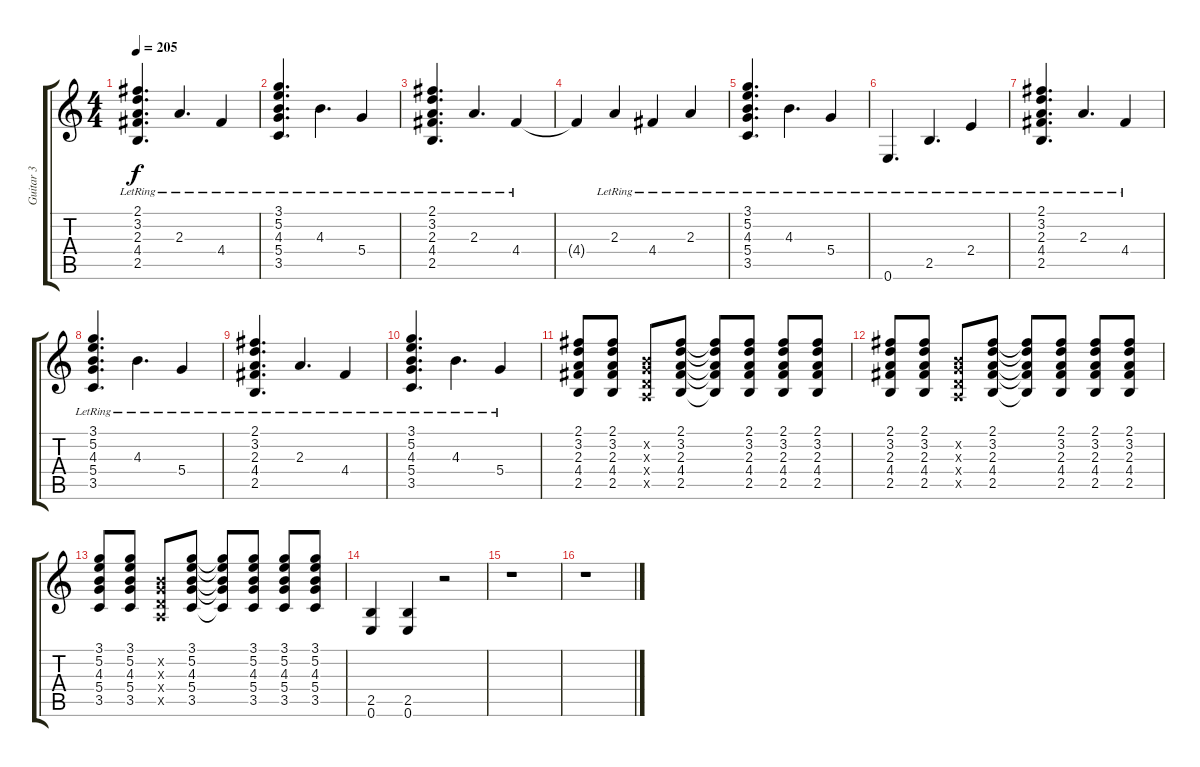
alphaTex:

\track ("Guitar 3" "Guitar 3") {instrument distortionguitar}
\staff {score tabs}
\tuning (E4 B3 G3 D3 A2 E2) {hide}
\ts (4 4)
\tempo 205
\clef g2
\ks c
(2.1{lr} 3.2{lr} 2.3{lr} 4.4{lr} 2.5{lr}).4{d dy f} 2.3{lr}.4{d} 4.4{lr}.4 |
(3.1{lr} 5.2{lr} 4.3{lr} 5.4{lr} 3.5{lr}).4{d} 4.3{lr}.4{d} 5.4{lr}.4 |
(2.1{lr} 3.2{lr} 2.3{lr} 4.4{lr} 2.5{lr}).4{d} 2.3{lr}.4{d} 4.4{lr}.4 |
4.4{t}.4 2.3{lr}.4 4.4{lr}.4 2.3{lr}.4 |
(3.1{lr} 5.2{lr} 4.3{lr} 5.4{lr} 3.5{lr}).4{d} 4.3{lr}.4{d} 5.4{lr}.4 |
0.6{lr}.4{d} 2.5{lr}.4{d} 2.4{lr}.4 |
(2.1{lr} 3.2{lr} 2.3{lr} 4.4{lr} 2.5{lr}).4{d} 2.3{lr}.4{d} 4.4{lr}.4 |
(3.1{lr} 5.2{lr} 4.3{lr} 5.4{lr} 3.5{lr}).4{d} 4.3{lr}.4{d} 5.4{lr}.4 |
(2.1{lr} 3.2{lr} 2.3{lr} 4.4{lr} 2.5{lr}).4{d} 2.3{lr}.4{d} 4.4{lr}.4 |
(3.1{lr} 5.2{lr} 4.3{lr} 5.4{lr} 3.5{lr}).4{d} 4.3{lr}.4{d} 5.4{lr}.4 |
(2.1 3.2 2.3 4.4 2.5).8 (2.1 3.2 2.3 4.4 2.5).8 (0.2{x} 0.3{x} 0.4{x} 0.5{x}).8 (2.1 3.2 2.3 4.4 2.5).8 (2.1{t} 3.2{t} 2.3{t} 4.4{t} 2.5{t}).8 (2.1 3.2 2.3 4.4 2.5).8 (2.1 3.2 2.3 4.4 2.5).8 (2.1 3.2 2.3 4.4 2.5).8 |
(2.1 3.2 2.3 4.4 2.5).8 (2.1 3.2 2.3 4.4 2.5).8 (0.2{x} 0.3{x} 0.4{x} 0.5{x}).8 (2.1 3.2 2.3 4.4 2.5).8 (2.1{t} 3.2{t} 2.3{t} 4.4{t} 2.5{t}).8 (2.1 3.2 2.3 4.4 2.5).8 (2.1 3.2 2.3 4.4 2.5).8 (2.1 3.2 2.3 4.4 2.5).8 |
(3.1 5.2 4.3 5.4 3.5).8 (3.1 5.2 4.3 5.4 3.5).8 (0.2{x} 0.3{x} 0.4{x} 0.5{x}).8 (3.1 5.2 4.3 5.4 3.5).8 (3.1{t} 5.2{t} 4.3{t} 5.4{t} 3.5{t}).8 (3.1 5.2 4.3 5.4 3.5).8 (3.1 5.2 4.3 5.4 3.5).8 (3.1 5.2 4.3 5.4 3.5).8 |
(2.5 0.6).4 (2.5 0.6).4 r.2 |
r.1 |
r.1
